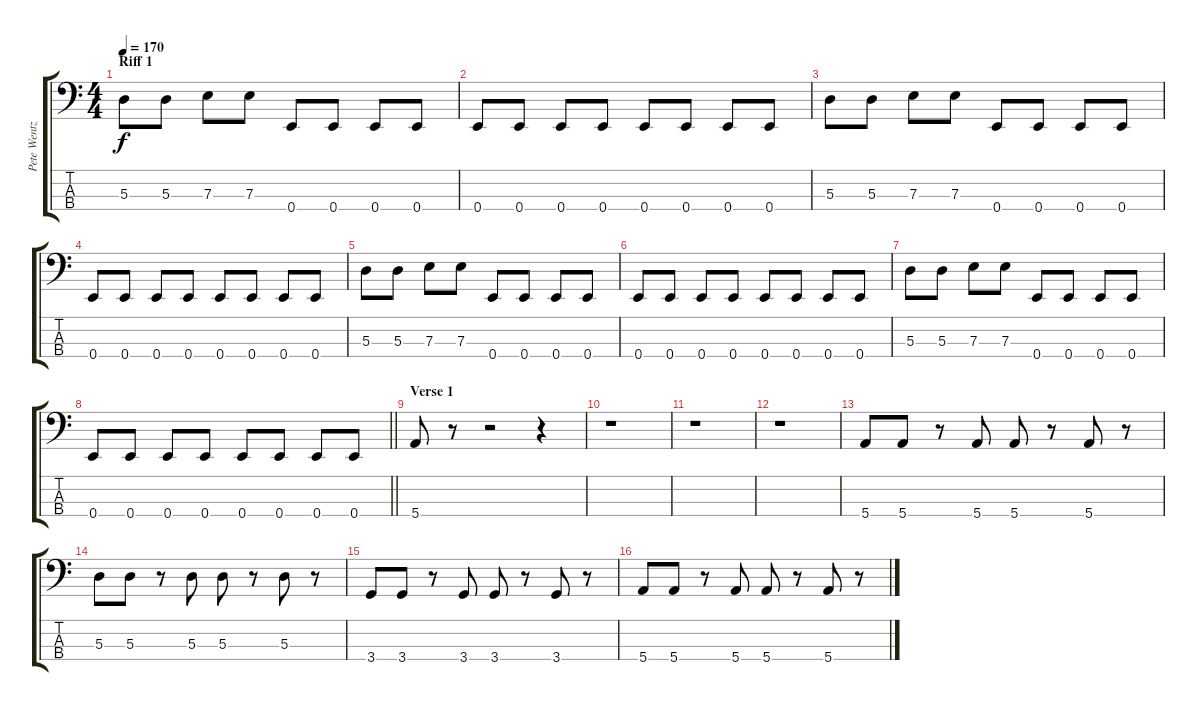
\track ("Pete Wentz (Bass)" "Pete Wentz") {instrument electricbasspick}
\staff {score tabs}
\tuning (G2 D2 A1 E1) {hide}
\ts (4 4)
\section ("" "Riff 1")
\tempo 170
\clef f4
\ks c
5.3.8{dy f instrument electricbasspick} 5.3.8 7.3.8 7.3.8 0.4.8 0.4.8 0.4.8 0.4.8 |
0.4.8 0.4.8 0.4.8 0.4.8 0.4.8 0.4.8 0.4.8 0.4.8 |
5.3.8 5.3.8 7.3.8 7.3.8 0.4.8 0.4.8 0.4.8 0.4.8 |
0.4.8 0.4.8 0.4.8 0.4.8 0.4.8 0.4.8 0.4.8 0.4.8 |
5.3.8 5.3.8 7.3.8 7.3.8 0.4.8 0.4.8 0.4.8 0.4.8 |
0.4.8 0.4.8 0.4.8 0.4.8 0.4.8 0.4.8 0.4.8 0.4.8 |
5.3.8 5.3.8 7.3.8 7.3.8 0.4.8 0.4.8 0.4.8 0.4.8 |
\barLineRight lightlight
0.4.8 0.4.8 0.4.8 0.4.8 0.4.8 0.4.8 0.4.8 0.4.8 |
\section ("" "Verse 1")
5.4.8 r.8 r.2 r.4 |
r.1 |
r.1 |
r.1 |
5.4.8 5.4.8 r.8 5.4.8 5.4.8 r.8 5.4.8 r.8 |
5.3.8 5.3.8 r.8 5.3.8 5.3.8 r.8 5.3.8 r.8 |
3.4.8 3.4.8 r.8 3.4.8 3.4.8 r.8 3.4.8 r.8 |
5.4.8 5.4.8 r.8 5.4.8 5.4.8 r.8 5.4.8 r.8
